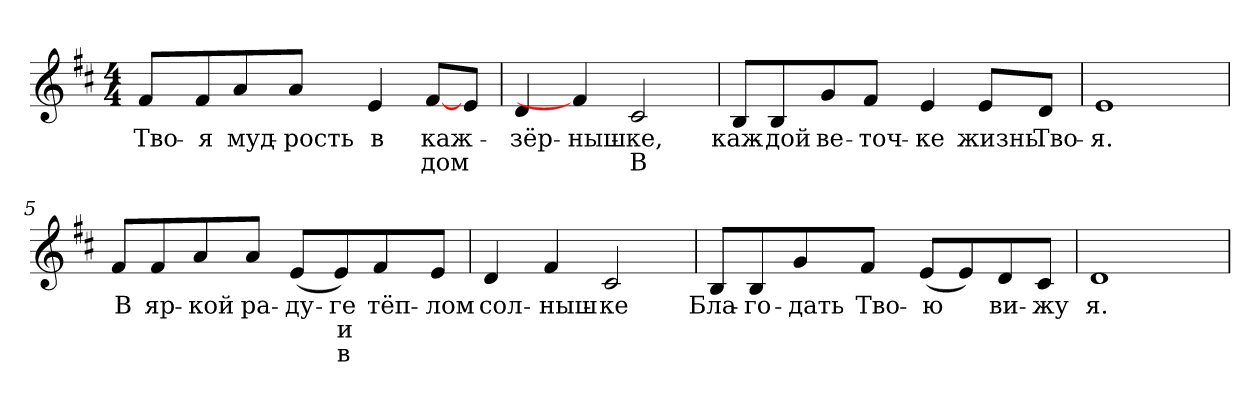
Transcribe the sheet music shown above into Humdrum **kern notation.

**kern	**text	**text	**text
*part1	*part1	*part1	*part1
*staff1	*staff1	*staff1	*staff1
!!LO:PB:g=z
*clefG2	*	*	*
*k[f#c#]	*	*	*
*D:	*	*	*
*M4/4	*	*	*
=1	=1	=1	=1
!	!LO:LY:b:color=#000000	!	!
8f#i/L	Тво-	.	.
!	!LO:LY:b:color=#000000	!	!
8f#i/	-я	.	.
!	!LO:LY:b:color=#000000	!	!
8ai/	муд-	.	.
!	!LO:LY:b:color=#000000	!	!
8ai/J	-рость	.	.
!	!LO:LY:b:color=#000000	!	!
4ei/	в	.	.
!	!LO:LY:b:color=#000000	!LO:LY:b:color=#000000	!
[<8f#i/L	каж-	-дом	.
8ei/J	.	.	.
=2	=2	=2	=2
!	!LO:LY:b:color=#000000	!	!
4di/	зёр-	.	.
!	!LO:LY:b:color=#000000	!	!
4f#i/]	-ныш-	.	.
!	!LO:LY:b:color=#000000	!LO:LY:b:color=#000000	!
2c#i/	-ке,	В	.
=3	=3	=3	=3
!	!LO:LY:b:color=#000000	!	!
8Bi/L	каж-	.	.
!	!LO:LY:b:color=#000000	!	!
8Bi/	-дой	.	.
!	!LO:LY:b:color=#000000	!	!
8gi/	ве-	.	.
!	!LO:LY:b:color=#000000	!	!
8f#i/J	-точ-	.	.
!	!LO:LY:b:color=#000000	!	!
4ei/	-ке	.	.
!	!LO:LY:b:color=#000000	!	!
8ei/L	жизнь	.	.
!	!LO:LY:b:color=#000000	!	!
8di/J	Тво-	.	.
=4	=4	=4	=4
!	!LO:LY:b:color=#000000	!	!
1ei	-я.	.	.
!!LO:LB:g=z
=5	=5	=5	=5
!	!LO:LY:b:color=#000000	!	!
8f#i/L	В	.	.
!	!LO:LY:b:color=#000000	!	!
8f#i/	яр-	.	.
!	!LO:LY:b:color=#000000	!	!
8ai/	-кой	.	.
!	!LO:LY:b:color=#000000	!	!
8ai/J	ра-	.	.
!	!LO:LY:b:color=#000000	!	!
(8ei/L	-ду-	.	.
!	!LO:LY:b:color=#000000	!LO:LY:b:color=#000000	!LO:LY:b:color=#000000
8ei/)	-ге	и	в
!	!LO:LY:b:color=#000000	!	!
8f#i/	тёп-	.	.
!	!LO:LY:b:color=#000000	!	!
8ei/J	-лом	.	.
=6	=6	=6	=6
!	!LO:LY:b:color=#000000	!	!
4di/	сол-	.	.
!	!LO:LY:b:color=#000000	!	!
4f#i/	-ныш-	.	.
!	!LO:LY:b:color=#000000	!	!
2c#i/	-ке	.	.
=7	=7	=7	=7
!	!LO:LY:b:color=#000000	!	!
8Bi/L	Бла-	.	.
!	!LO:LY:b:color=#000000	!	!
8Bi/	-го-	.	.
!	!LO:LY:b:color=#000000	!	!
8gi/	-дать	.	.
!	!LO:LY:b:color=#000000	!	!
8f#i/J	Тво-	.	.
!	!LO:LY:b:color=#000000	!	!
(8ei/L	-ю	.	.
8ei/)	.	.	.
!	!LO:LY:b:color=#000000	!	!
8di/	ви-	.	.
!	!LO:LY:b:color=#000000	!	!
8c#i/J	-жу	.	.
=8	=8	=8	=8
!	!LO:LY:b:color=#000000	!	!
1di	я.	.	.
=	=	=	=
*-	*-	*-	*-
